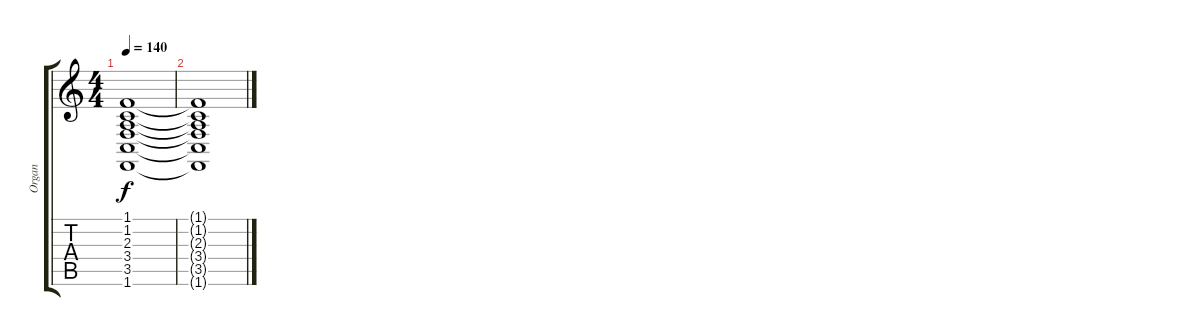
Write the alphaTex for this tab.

\track ("Organ" "Organ") {instrument reedorgan}
\staff {score tabs}
\tuning (E4 B3 G3 D3 A2 E2) {hide}
\ts (4 4)
\tempo 140
\clef g2
\ks c
(1.1{t} 1.2{t} 2.3{t} 3.4{t} 3.5{t} 1.6{t}).1{dy f} |
(1.1{t} 1.2{t} 2.3{t} 3.4{t} 3.5{t} 1.6{t}).1
